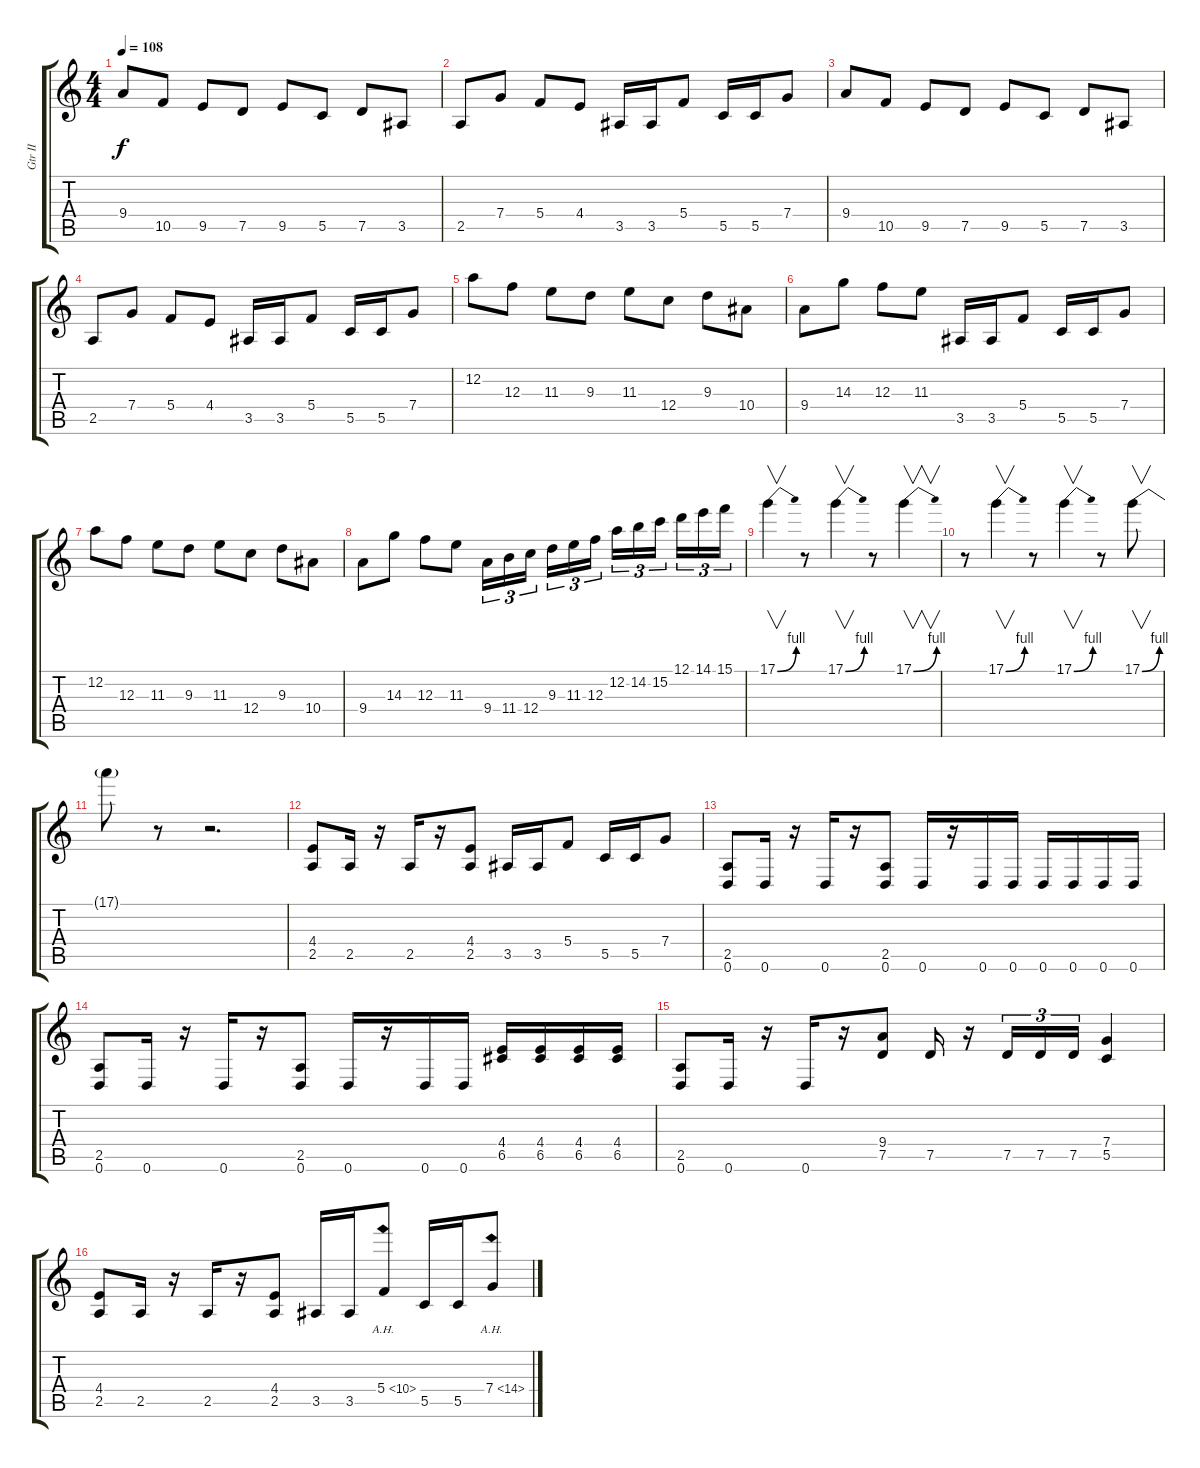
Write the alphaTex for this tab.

\track ("Gtr II" "Gtr II") {instrument distortionguitar}
\staff {score tabs}
\tuning (D4 A3 F3 C3 G2 D2) {hide}
\ts (4 4)
\tempo 108
\clef g2
\ks c
9.4.8{dy f} 10.5.8 9.5.8 7.5.8 9.5.8 5.5.8 7.5.8 3.5.8 |
2.5.8 7.4.8 5.4.8 4.4.8 3.5.16 3.5.16 5.4.8 5.5.16 5.5.16 7.4.8 |
9.4.8 10.5.8 9.5.8 7.5.8 9.5.8 5.5.8 7.5.8 3.5.8 |
2.5.8 7.4.8 5.4.8 4.4.8 3.5.16 3.5.16 5.4.8 5.5.16 5.5.16 7.4.8 |
12.2.8 12.3.8 11.3.8 9.3.8 11.3.8 12.4.8 9.3.8 10.4.8 |
9.4.8 14.3.8 12.3.8 11.3.8 3.5.16 3.5.16 5.4.8 5.5.16 5.5.16 7.4.8 |
12.2.8 12.3.8 11.3.8 9.3.8 11.3.8 12.4.8 9.3.8 10.4.8 |
9.4.8 14.3.8 12.3.8 11.3.8 9.4.16{tu (3 2)} 11.4.16{tu (3 2)} 12.4.16{tu (3 2)} 9.3.16{tu (3 2)} 11.3.16{tu (3 2)} 12.3.16{tu (3 2)} 12.2.16{tu (3 2)} 14.2.16{tu (3 2)} 15.2.16{tu (3 2)} 12.1.16{tu (3 2)} 14.1.16{tu (3 2)} 15.1.16{tu (3 2)} |
17.1{be (bend 0 0 60 4)}.4{v} r.8 17.1{be (bend 0 0 60 4)}.4{v volume 11} r.8 17.1{be (bend 0 0 60 4)}.4{v volume 9} |
r.8 17.1{be (bend 0 0 60 4)}.4{v volume 7} r.8 17.1{be (bend 0 0 60 4)}.4{v volume 5} r.8 17.1{be (bend 0 0 60 4)}.8{v volume 3} |
17.1{t}.8 r.8 r.2{d} |
(4.4 2.5).8{volume 16} 2.5.16 r.16 2.5.16 r.16 (4.4 2.5).8 3.5.16 3.5.16 5.4.8 5.5.16 5.5.16 7.4.8 |
(2.5 0.6).8 0.6.16 r.16 0.6.16 r.16 (2.5 0.6).8 0.6.16 r.16 0.6.16 0.6.16 0.6.16 0.6.16 0.6.16 0.6.16 |
(2.5 0.6).8 0.6.16 r.16 0.6.16 r.16 (2.5 0.6).8 0.6.16 r.16 0.6.16 0.6.16 (4.4 6.5).16 (4.4 6.5).16 (4.4 6.5).16 (4.4 6.5).16 |
(2.5 0.6).8 0.6.16 r.16 0.6.16 r.16 (9.4 7.5).8 7.5.16 r.16 7.5.16{tu (3 2)} 7.5.16{tu (3 2)} 7.5.16{tu (3 2)} (7.4 5.5).4 |
(4.4 2.5).8 2.5.16 r.16 2.5.16 r.16 (4.4 2.5).8 3.5.16 3.5.16 5.4{ah 5}.8 5.5.16 5.5.16 7.4{ah 7}.8
